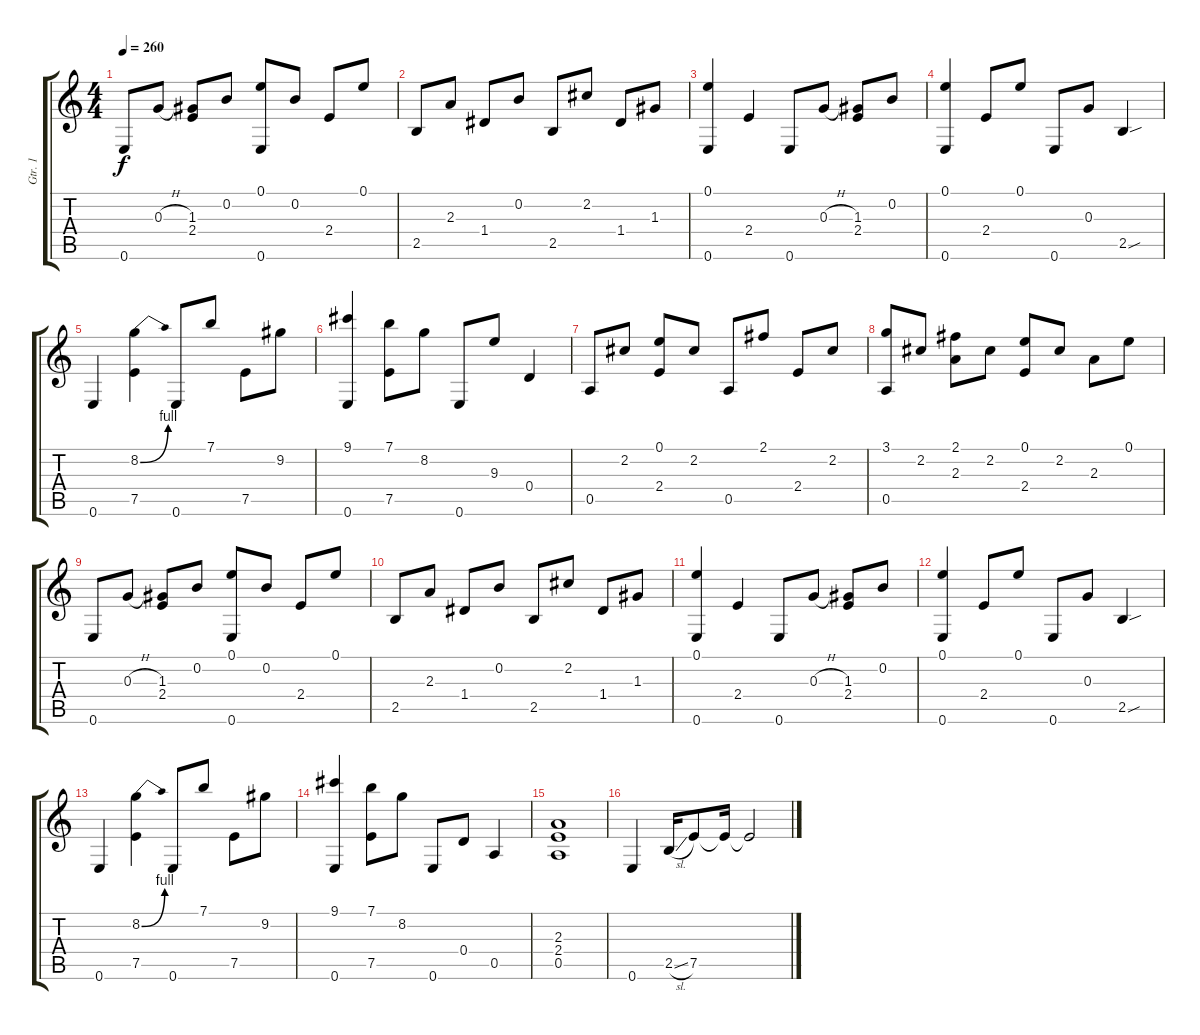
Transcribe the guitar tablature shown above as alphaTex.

\track ("Gtr. 1" "Gtr. 1") {instrument electricguitarmuted}
\staff {score tabs}
\tuning (E4 B3 G3 D3 A2 E2) {hide}
\ts (4 4)
\tempo 260
\clef g2
\ks c
0.6.8{dy f} 0.3{h}.8 (1.3 2.4).8 0.2.8 (0.1 0.6).8 0.2.8 2.4.8 0.1.8 |
2.5.8 2.3.8 1.4.8 0.2.8 2.5.8 2.2.8 1.4.8 1.3.8 |
(0.1 0.6).4 2.4.4 0.6.8 0.3{h}.8 (1.3 2.4).8 0.2.8 |
(0.1 0.6).4 2.4.8 0.1.8 0.6.8 0.3.8 2.5{sou}.4 |
0.6.4 (8.2{be (bend 0 0 60 4)} 7.5).4 0.6.8 7.1.8 7.5.8 9.2.8 |
(9.1 0.6).4 (7.1 7.5).8 8.2.8 0.6.8 9.3.8 0.4.4 |
0.5.8 2.2.8 (0.1 2.4).8 2.2.8 0.5.8 2.1.8 2.4.8 2.2.8 |
(3.1 0.5).8 2.2.8 (2.1 2.3).8 2.2.8 (0.1 2.4).8 2.2.8 2.3.8 0.1.8 |
0.6.8 0.3{h}.8 (1.3 2.4).8 0.2.8 (0.1 0.6).8 0.2.8 2.4.8 0.1.8 |
2.5.8 2.3.8 1.4.8 0.2.8 2.5.8 2.2.8 1.4.8 1.3.8 |
(0.1 0.6).4 2.4.4 0.6.8 0.3{h}.8 (1.3 2.4).8 0.2.8 |
(0.1 0.6).4 2.4.8 0.1.8 0.6.8 0.3.8 2.5{sou}.4 |
0.6.4 (8.2{be (bend 0 0 60 4)} 7.5).4 0.6.8 7.1.8 7.5.8 9.2.8 |
(9.1 0.6).4 (7.1 7.5).8 8.2.8 0.6.8 0.4.8 0.5.4 |
(2.3 2.4 0.5).1 |
0.6.4 2.5{sl}.16 7.5.8 7.5{t}.16 7.5{t}.2
